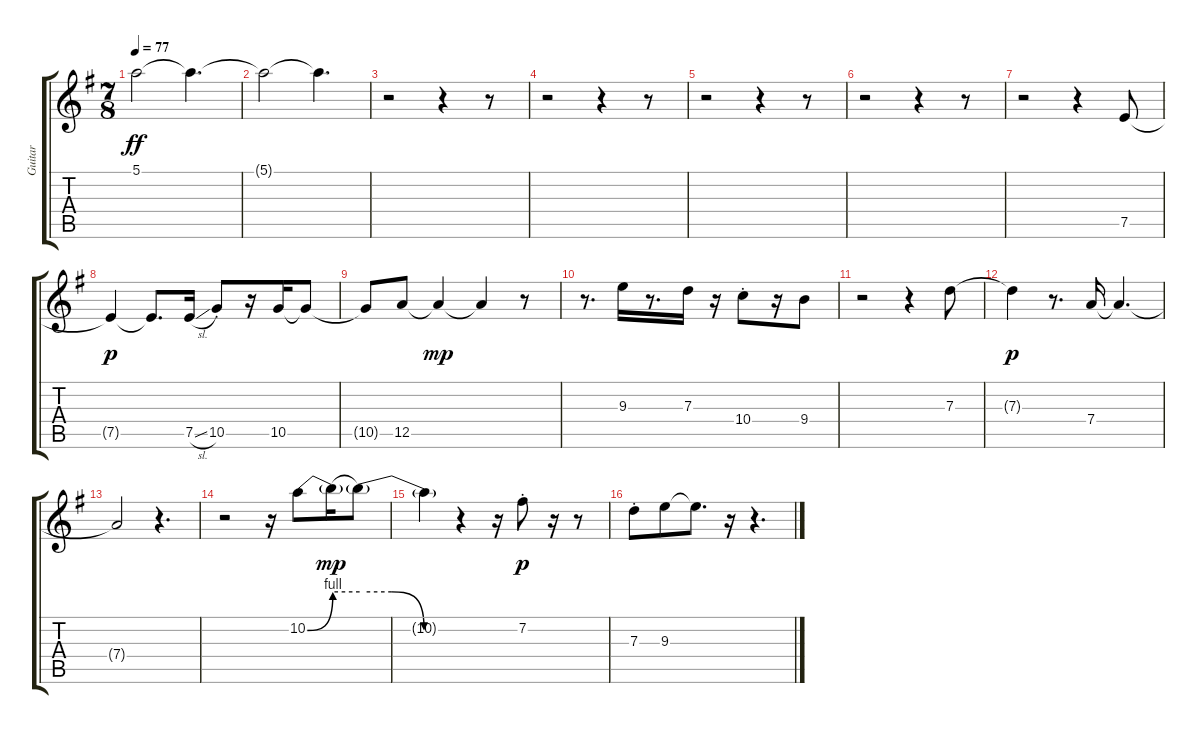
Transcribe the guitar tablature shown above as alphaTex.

\track ("Guitar" "Guitar") {instrument distortionguitar}
\staff {score tabs}
\tuning (E4 B3 G3 D3 A2 E2) {hide}
\ts (7 8)
\tempo 77
\clef g2
\ks g
5.1.2{dy ff} 5.1{t}.4{d} |
5.1{t}.2 5.1{t}.4{d} |
r.2 r.4 r.8 |
r.2 r.4 r.8 |
r.2 r.4 r.8 |
r.2 r.4 r.8 |
r.2 r.4 7.5.8 |
7.5{t}.4{dy p} 7.5{t}.8{d} 7.5{sl}.16 10.5{st}.8 r.16 10.5.16 10.5{t}.8 |
10.5{t}.8 12.5.8 12.5{t}.4{dy mp} 12.5{t}.4 r.8 |
r.8{d} 9.3.16 r.8{d} 7.3.16 r.16 10.4{st}.8 r.16 9.4.8 |
r.2 r.4 7.3.8 |
7.3{t}.4{dy p} r.8{d} 7.4.16 7.4{t}.4{d} |
7.4{t}.2 r.4{d} |
r.2 r.16 10.2{be (bend 0 0 60 4)}.8 10.2{be (hold 0 4 60 4) t}.16{dy mp} 10.2{be (custom 0 4 20 4 40 0 60 0) t}.8 |
10.2{t}.4 r.4 r.16 7.2{st}.8{dy p} r.16 r.8 |
7.3{st}.8 9.3.8 9.3{t}.8{d} r.16 r.4{d}
